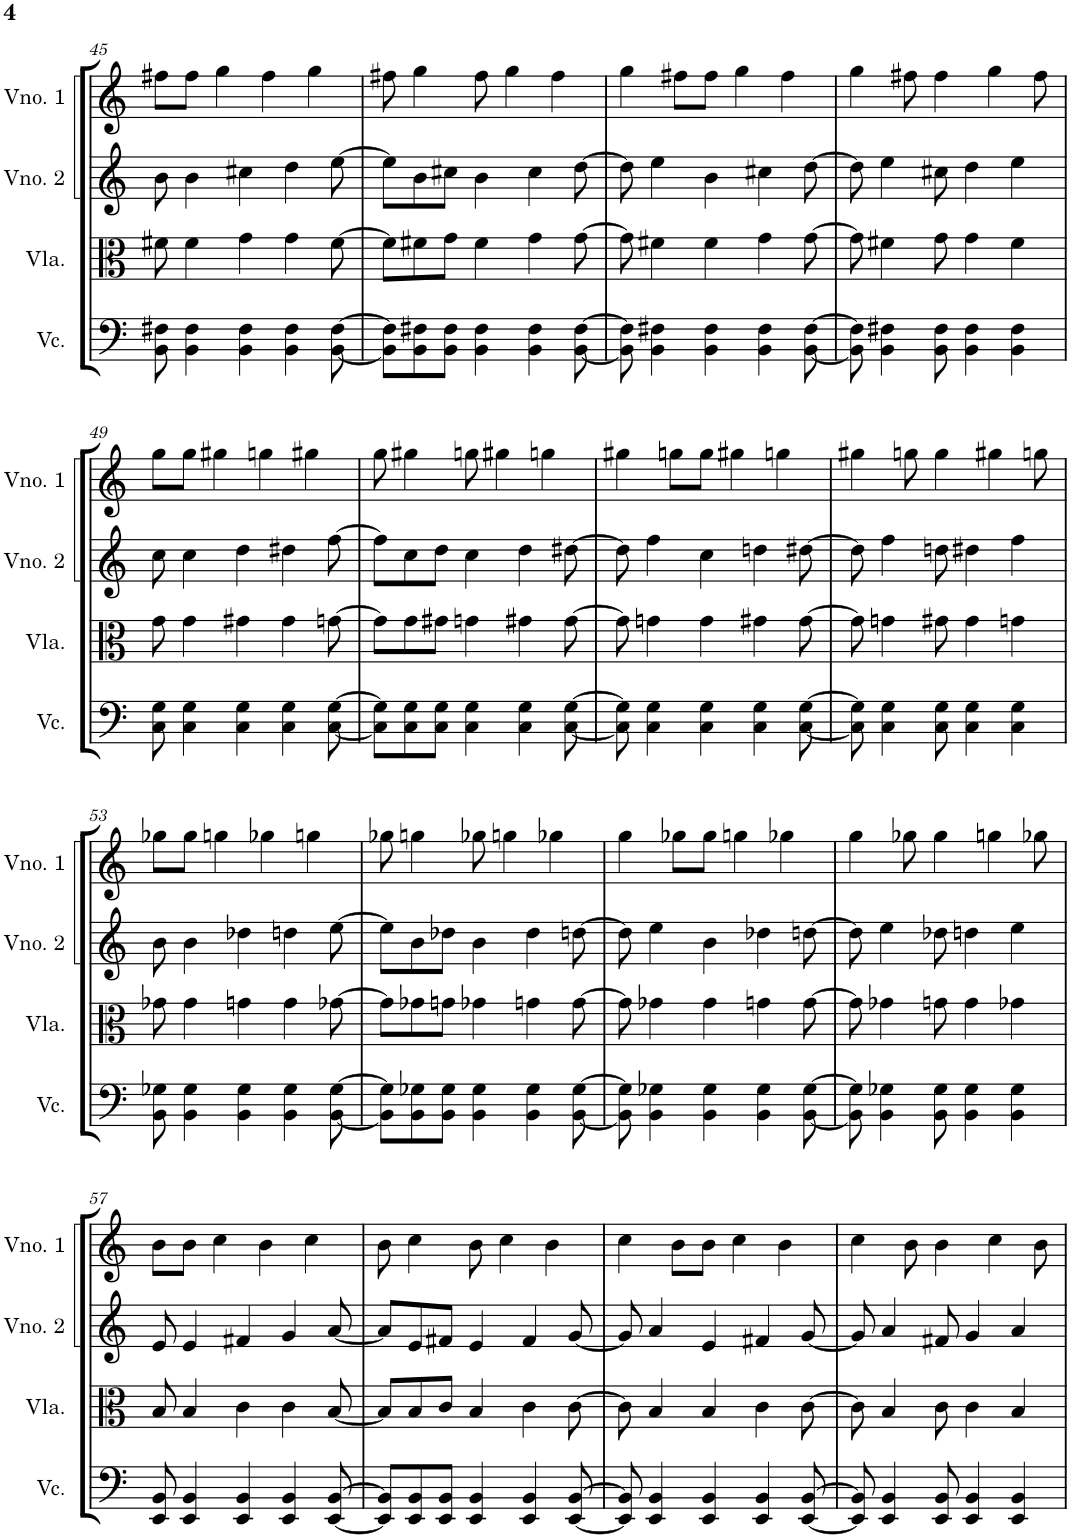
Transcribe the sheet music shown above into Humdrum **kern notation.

**kern	**kern	**kern	**kern
*part4	*part3	*part2	*part1
*staff4	*staff3	*staff2	*staff1
*I"Violoncelo	*I"Viola	*I"Violino 2	*I"Violino 1
*I'Vc.	*I'Vla.	*I'Vno. 2	*I'Vno. 1
!!LO:PB:g=z
*clefF4	*clefC3	*clefG2	*clefG2
*k[]	*k[]	*k[]	*k[]
*M4/4	*M4/4	*M4/4	*M4/4
=45	=45	=45	=45
8BB\ 8F#X\	8f#X\	8b\	8ff#X\L
4BB\ 4F#\	4f#\	4b\	8ff#\J
.	.	.	4gg\
4BB\ 4F#\	4g\	4cc#X\	.
.	.	.	4ff#\
4BB\ 4F#\	4g\	4dd\	.
.	.	.	4gg\
[8BB\ [8F#\	[8f#\	[8ee\	.
=46	=46	=46	=46
8BB\] 8F#\]L	8f#\L]	8ee\L]	8ff#X\
8BB\ 8F#X\	8f#X\	8b\	4gg\
8BB\ 8F#\J	8g\J	8cc#X\J	.
4BB\ 4F#\	4f#\	4b\	8ff#\
.	.	.	4gg\
4BB\ 4F#\	4g\	4cc#\	.
.	.	.	4ff#\
[8BB\ [8F#\	[8g\	[8dd\	.
=47	=47	=47	=47
8BB\] 8F#\]	8g\]	8dd\]	4gg\
4BB\ 4F#X\	4f#X\	4ee\	.
.	.	.	8ff#X\L
4BB\ 4F#\	4f#\	4b\	8ff#\J
.	.	.	4gg\
4BB\ 4F#\	4g\	4cc#X\	.
.	.	.	4ff#\
[8BB\ [8F#\	[8g\	[8dd\	.
=48	=48	=48	=48
8BB\] 8F#\]	8g\]	8dd\]	4gg\
4BB\ 4F#X\	4f#X\	4ee\	.
.	.	.	8ff#X\
8BB\ 8F#\	8g\	8cc#X\	4ff#\
4BB\ 4F#\	4g\	4dd\	.
.	.	.	4gg\
4BB\ 4F#\	4f#\	4ee\	.
.	.	.	8ff#\
!!LO:LB:g=z
=49	=49	=49	=49
8C\ 8G\	8g\	8cc\	8gg\L
4C\ 4G\	4g\	4cc\	8gg\J
.	.	.	4gg#X\
4C\ 4G\	4g#X\	4dd\	.
.	.	.	4ggn\
4C\ 4G\	4g#\	4dd#X\	.
.	.	.	4gg#X\
[8C\ [8G\	[8gn\	[8ff\	.
=50	=50	=50	=50
8C\] 8G\]L	8g\L]	8ff\L]	8gg\
8C\ 8G\	8g\	8cc\	4gg#X\
8C\ 8G\J	8g#X\J	8dd\J	.
4C\ 4G\	4gn\	4cc\	8ggn\
.	.	.	4gg#X\
4C\ 4G\	4g#X\	4dd\	.
.	.	.	4ggn\
[8C\ [8G\	[8g#\	[8dd#X\	.
=51	=51	=51	=51
8C\] 8G\]	8g#\]	8dd#\]	4gg#X\
4C\ 4G\	4gn\	4ff\	.
.	.	.	8ggn\L
4C\ 4G\	4g\	4cc\	8gg\J
.	.	.	4gg#X\
4C\ 4G\	4g#X\	4ddn\	.
.	.	.	4ggn\
[8C\ [8G\	[8g#\	[8dd#X\	.
=52	=52	=52	=52
8C\] 8G\]	8g#\]	8dd#\]	4gg#X\
4C\ 4G\	4gn\	4ff\	.
.	.	.	8ggn\
8C\ 8G\	8g#X\	8ddn\	4gg\
4C\ 4G\	4g#\	4dd#X\	.
.	.	.	4gg#X\
4C\ 4G\	4gn\	4ff\	.
.	.	.	8ggn\
!!LO:LB:g=z
=53	=53	=53	=53
8BB\ 8G-X\	8g-X\	8b\	8gg-X\L
4BB\ 4G-\	4g-\	4b\	8gg-\J
.	.	.	4ggn\
4BB\ 4G-\	4gn\	4dd-X\	.
.	.	.	4gg-X\
4BB\ 4G-\	4g\	4ddn\	.
.	.	.	4ggn\
[8BB\ [8G-\	[8g-X\	[8ee\	.
=54	=54	=54	=54
8BB\] 8G-\]L	8g-\L]	8ee\L]	8gg-X\
8BB\ 8G-X\	8g-X\	8b\	4ggn\
8BB\ 8G-\J	8gn\J	8dd-X\J	.
4BB\ 4G-\	4g-X\	4b\	8gg-X\
.	.	.	4ggn\
4BB\ 4G-\	4gn\	4dd-\	.
.	.	.	4gg-X\
[8BB\ [8G-\	[8g\	[8ddn\	.
=55	=55	=55	=55
8BB\] 8G-\]	8g\]	8dd\]	4gg\
4BB\ 4G-X\	4g-X\	4ee\	.
.	.	.	8gg-X\L
4BB\ 4G-\	4g-\	4b\	8gg-\J
.	.	.	4ggn\
4BB\ 4G-\	4gn\	4dd-X\	.
.	.	.	4gg-X\
[8BB\ [8G-\	[8g\	[8ddn\	.
=56	=56	=56	=56
8BB\] 8G-\]	8g\]	8dd\]	4gg\
4BB\ 4G-X\	4g-X\	4ee\	.
.	.	.	8gg-X\
8BB\ 8G-\	8gn\	8dd-X\	4gg-\
4BB\ 4G-\	4g\	4ddn\	.
.	.	.	4ggn\
4BB\ 4G-\	4g-X\	4ee\	.
.	.	.	8gg-X\
!!LO:LB:g=z
=57	=57	=57	=57
8EE/ 8BB/	8B/	8e/	8b\L
4EE/ 4BB/	4B/	4e/	8b\J
.	.	.	4cc\
4EE/ 4BB/	4c\	4f#X/	.
.	.	.	4b\
4EE/ 4BB/	4c\	4g/	.
.	.	.	4cc\
[8EE/ [8BB/	[8B/	[8a/	.
=58	=58	=58	=58
8EE/] 8BB/]L	8B/L]	8a/L]	8b\
8EE/ 8BB/	8B/	8e/	4cc\
8EE/ 8BB/J	8c/J	8f#X/J	.
4EE/ 4BB/	4B/	4e/	8b\
.	.	.	4cc\
4EE/ 4BB/	4c\	4f#/	.
.	.	.	4b\
[8EE/ [8BB/	[8c\	[8g/	.
=59	=59	=59	=59
8EE/] 8BB/]	8c\]	8g/]	4cc\
4EE/ 4BB/	4B/	4a/	.
.	.	.	8b\L
4EE/ 4BB/	4B/	4e/	8b\J
.	.	.	4cc\
4EE/ 4BB/	4c\	4f#X/	.
.	.	.	4b\
[8EE/ [8BB/	[8c\	[8g/	.
=60	=60	=60	=60
8EE/] 8BB/]	8c\]	8g/]	4cc\
4EE/ 4BB/	4B/	4a/	.
.	.	.	8b\
8EE/ 8BB/	8c\	8f#X/	4b\
4EE/ 4BB/	4c\	4g/	.
.	.	.	4cc\
4EE/ 4BB/	4B/	4a/	.
.	.	.	8b\
=	=	=	=
*-	*-	*-	*-
